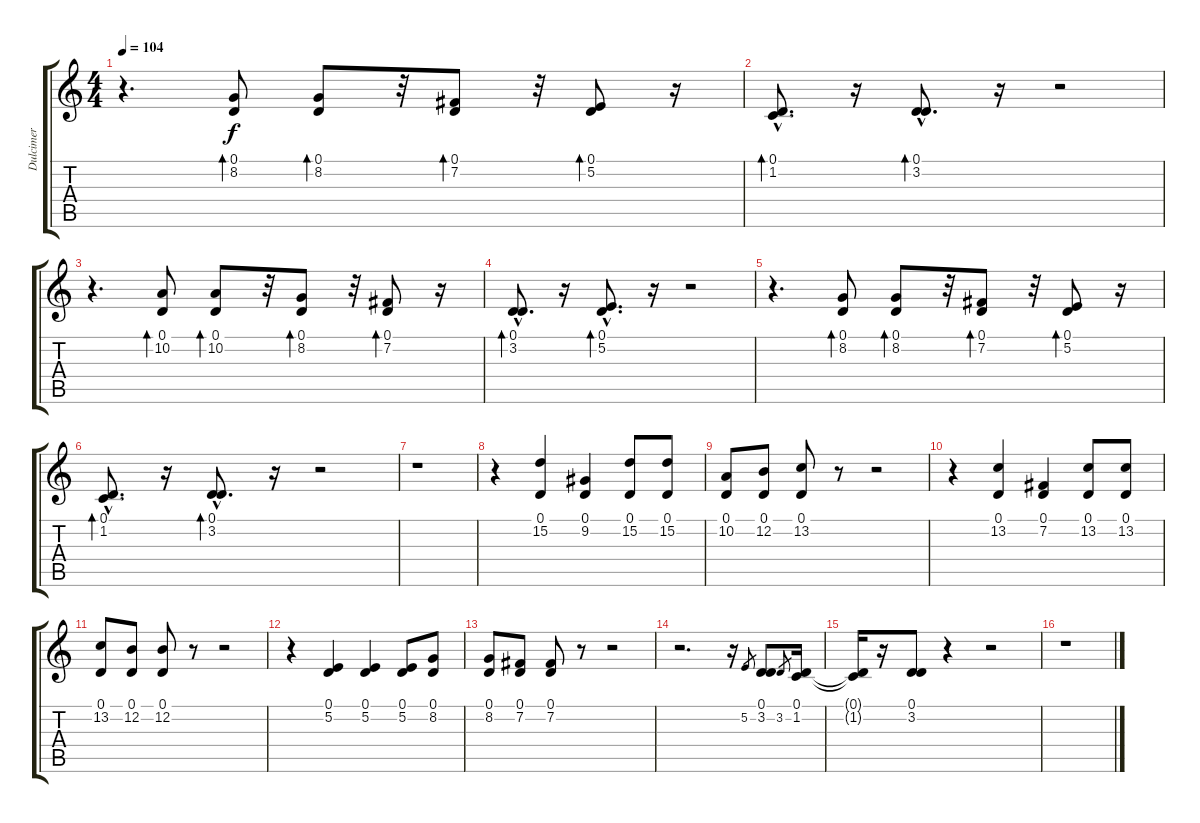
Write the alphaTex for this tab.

\track ("Dulcimer" "Dulcimer") {instrument sitar}
\staff {score tabs}
\tuning (D4 B3 G3 D3 G2 D2) {hide}
\ts (4 4)
\tempo 104
\clef g2
\ks c
r.4{d dy f} (0.1 8.2).8{bd 120} (0.1 8.2).8{bd 120} r.32 (0.1 7.2).8{bd 120} r.32 (0.1 5.2).8{bd 120} r.16 |
(0.1{hac} 1.2{hac}).8{d bd 120} r.16 (0.1{hac} 3.2{hac}).8{d bd 120} r.16 r.2 |
r.4{d} (0.1 10.2).8{bd 120} (0.1 10.2).8{bd 120} r.32 (0.1 8.2).8{bd 120} r.32 (0.1 7.2).8{bd 120} r.16 |
(0.1{hac} 3.2{hac}).8{d bd 120} r.16 (0.1{hac} 5.2{hac}).8{d bd 120} r.16 r.2 |
r.4{d} (0.1 8.2).8{bd 120} (0.1 8.2).8{bd 120} r.32 (0.1 7.2).8{bd 120} r.32 (0.1 5.2).8{bd 120} r.16 |
(0.1{hac} 1.2{hac}).8{d bd 120} r.16 (0.1{hac} 3.2{hac}).8{d bd 120} r.16 r.2 |
r.1 |
r.4 (0.1 15.2).4 (0.1 9.2).4 (0.1 15.2).8 (0.1 15.2).8 |
(0.1 10.2).8 (0.1 12.2).8 (0.1 13.2).8 r.8 r.2 |
r.4 (0.1 13.2).4 (0.1 7.2).4 (0.1 13.2).8 (0.1 13.2).8 |
(0.1 13.2).8 (0.1 12.2).8 (0.1 12.2).8 r.8 r.2 |
r.4 (0.1 5.2).4 (0.1 5.2).4 (0.1 5.2).8 (0.1 8.2).8 |
(0.1 8.2).8 (0.1 7.2).8 (0.1 7.2).8 r.8 r.2 |
r.2{d} r.16 5.2.8{gr} (0.1 3.2).8 3.2.8{gr} (0.1 1.2).16 |
(0.1{t} 1.2{t}).16 r.16 (0.1 3.2).8 r.4 r.2 |
r.1
